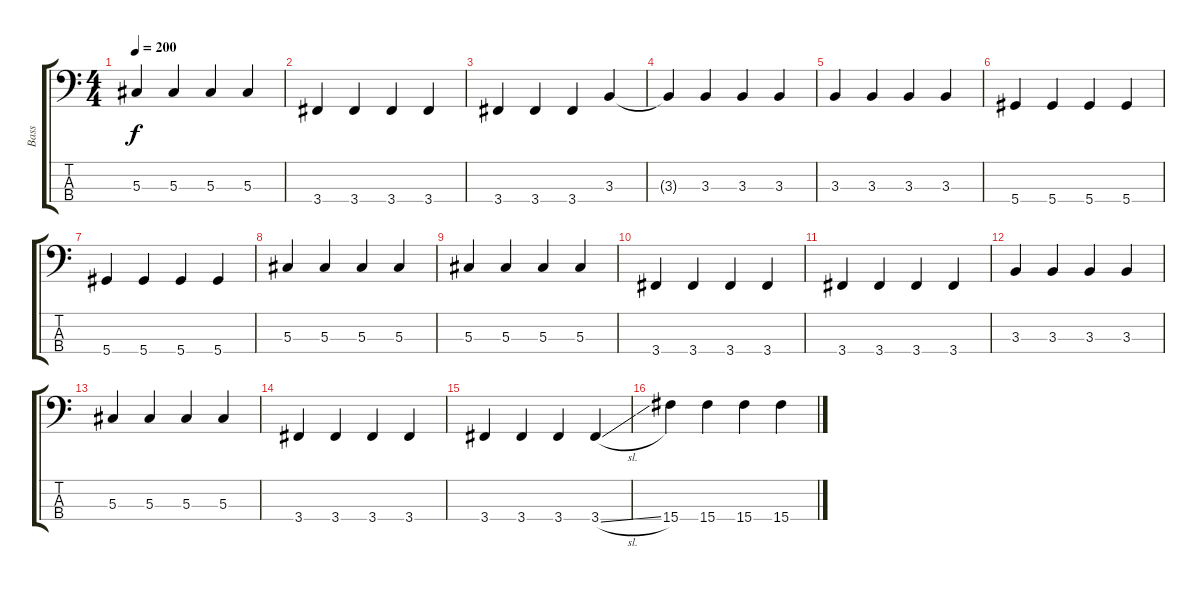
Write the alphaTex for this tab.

\track ("Bass" "Bass") {instrument electricbasspick}
\staff {score tabs}
\tuning (Gb2 Db2 Ab1 Eb1) {hide}
\ts (4 4)
\tempo 200
\clef f4
\ks c
5.3.4{dy f} 5.3.4 5.3.4 5.3.4 |
3.4.4 3.4.4 3.4.4 3.4.4 |
3.4.4 3.4.4 3.4.4 3.3.4 |
3.3{t}.4 3.3.4 3.3.4 3.3.4 |
3.3.4 3.3.4 3.3.4 3.3.4 |
5.4.4 5.4.4 5.4.4 5.4.4 |
5.4.4 5.4.4 5.4.4 5.4.4 |
5.3.4 5.3.4 5.3.4 5.3.4 |
5.3.4 5.3.4 5.3.4 5.3.4 |
3.4.4 3.4.4 3.4.4 3.4.4 |
3.4.4 3.4.4 3.4.4 3.4.4 |
3.3.4 3.3.4 3.3.4 3.3.4 |
5.3.4 5.3.4 5.3.4 5.3.4 |
3.4.4 3.4.4 3.4.4 3.4.4 |
3.4.4 3.4.4 3.4.4 3.4{sl}.4 |
15.4.4 15.4.4 15.4.4 15.4.4
